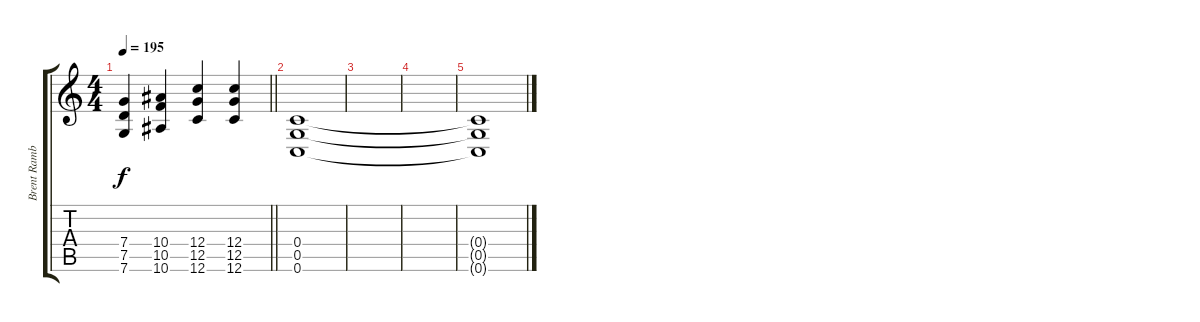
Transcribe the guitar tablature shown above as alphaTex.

\track ("Brent Rambler (Rhythm Guitar)" "Brent Ramb") {instrument distortionguitar}
\staff {score tabs}
\tuning (D4 A3 F3 C3 G2 C2) {hide}
\ts (4 4)
\tempo 195
\clef g2
\barLineRight lightlight
\ks c
(7.4 7.5 7.6).4{dy f} (10.4 10.5 10.6).4 (12.4 12.5 12.6).4 (12.4 12.5 12.6).4 |
\section ("" "")
(0.4 0.5 0.6).1{volume 0} |
|
|
(0.4{t} 0.5{t} 0.6{t}).1
